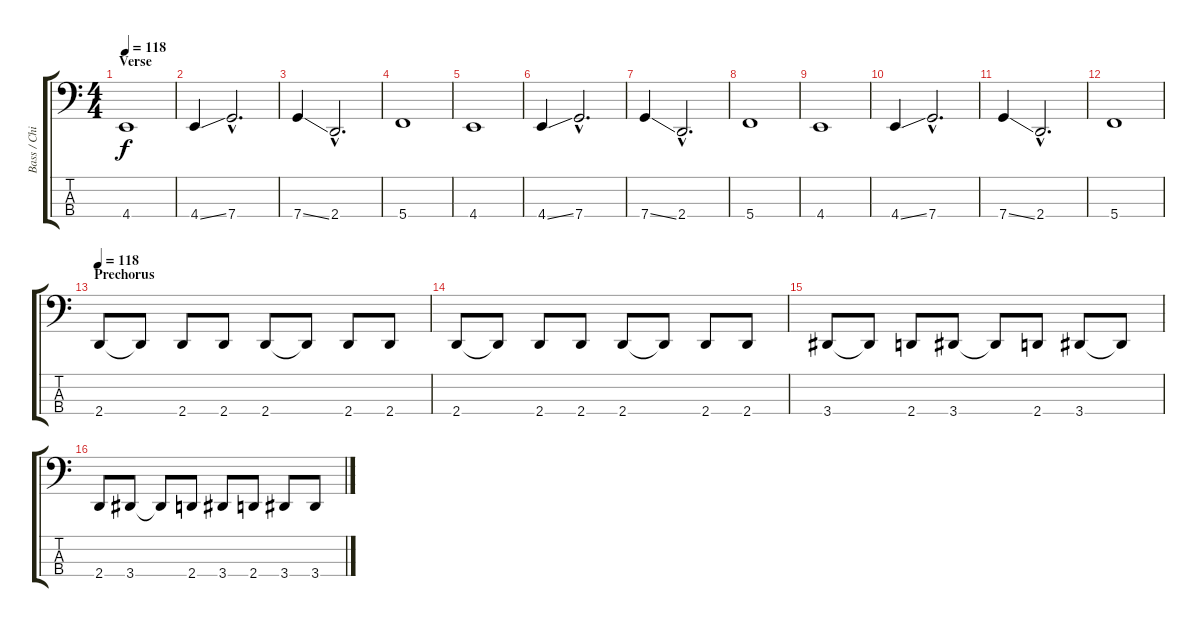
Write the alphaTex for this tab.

\track ("Bass / Chi Cheng" "Bass / Chi") {instrument electricbassfinger}
\staff {score tabs}
\tuning (F2 C2 G1 C1) {hide}
\ts (4 4)
\section ("" "Verse")
\tempo 118
\clef f4
\ks c
4.4.1{dy f} |
4.4{ss}.4 7.4{hac}.2{d} |
7.4{ss}.4 2.4{hac}.2{d} |
5.4.1 |
4.4.1 |
4.4{ss}.4 7.4{hac}.2{d} |
7.4{ss}.4 2.4{hac}.2{d} |
5.4.1 |
4.4.1 |
4.4{ss}.4 7.4{hac}.2{d} |
7.4{ss}.4 2.4{hac}.2{d} |
5.4.1 |
\section ("" "Prechorus")
\tempo 118
2.4.8 2.4{t}.8 2.4.8 2.4.8 2.4.8 2.4{t}.8 2.4.8 2.4.8 |
2.4.8 2.4{t}.8 2.4.8 2.4.8 2.4.8 2.4{t}.8 2.4.8 2.4.8 |
3.4.8 3.4{t}.8 2.4.8 3.4.8 3.4{t}.8 2.4.8 3.4.8 3.4{t}.8 |
2.4.8 3.4.8 3.4{t}.8 2.4.8 3.4.8 2.4.8 3.4.8 3.4.8
